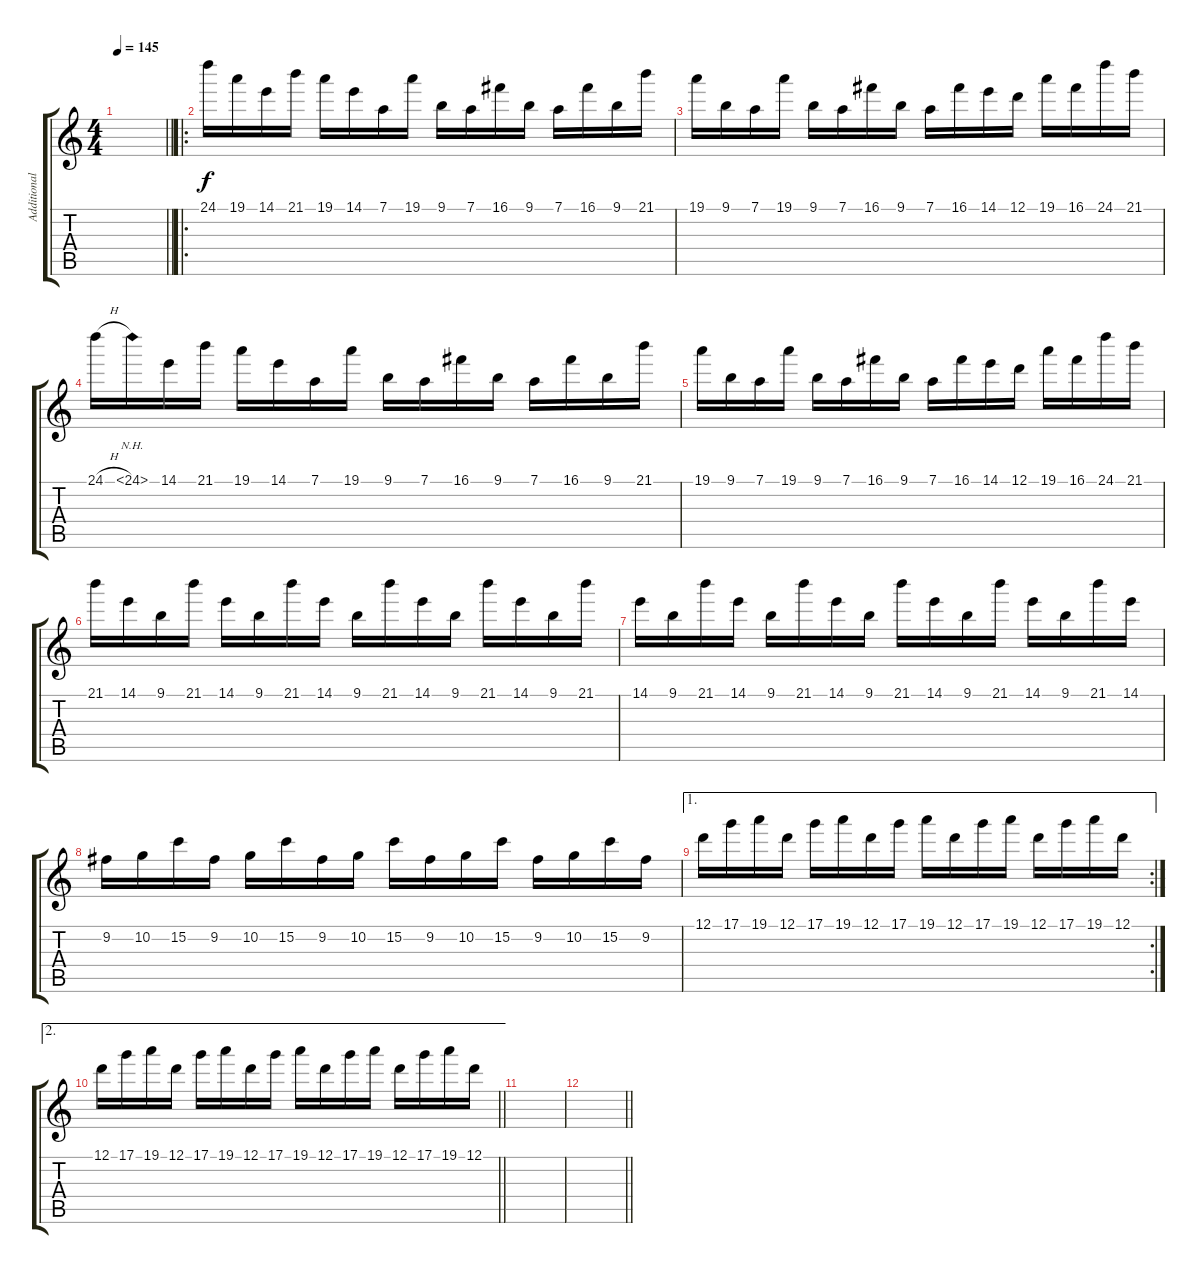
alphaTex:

\track ("Additional guitar" "Additional") {instrument distortionguitar}
\staff {score tabs}
\tuning (D4 A3 F3 C3 G2 C2) {hide}
\ts (4 4)
\tempo 145
\clef g2
\barLineRight lightlight
\ks c
|
\ro
\section ("" "")
24.1.16 19.1.16 14.1.16 21.1.16 19.1.16 14.1.16 7.1.16 19.1.16 9.1.16 7.1.16 16.1.16 9.1.16 7.1.16 16.1.16 9.1.16 21.1.16 |
19.1.16 9.1.16 7.1.16 19.1.16 9.1.16 7.1.16 16.1.16 9.1.16 7.1.16 16.1.16 14.1.16 12.1.16 19.1.16 16.1.16 24.1.16 21.1.16 |
24.1{h}.16 24.1{nh}.16 14.1.16 21.1.16 19.1.16 14.1.16 7.1.16 19.1.16 9.1.16 7.1.16 16.1.16 9.1.16 7.1.16 16.1.16 9.1.16 21.1.16 |
19.1.16 9.1.16 7.1.16 19.1.16 9.1.16 7.1.16 16.1.16 9.1.16 7.1.16 16.1.16 14.1.16 12.1.16 19.1.16 16.1.16 24.1.16 21.1.16 |
21.1.16 14.1.16 9.1.16 21.1.16 14.1.16 9.1.16 21.1.16 14.1.16 9.1.16 21.1.16 14.1.16 9.1.16 21.1.16 14.1.16 9.1.16 21.1.16 |
14.1.16 9.1.16 21.1.16 14.1.16 9.1.16 21.1.16 14.1.16 9.1.16 21.1.16 14.1.16 9.1.16 21.1.16 14.1.16 9.1.16 21.1.16 14.1.16 |
9.2.16 10.2.16 15.2.16 9.2.16 10.2.16 15.2.16 9.2.16 10.2.16 15.2.16 9.2.16 10.2.16 15.2.16 9.2.16 10.2.16 15.2.16 9.2.16 |
\ae 1
\rc 2
12.1.16 17.1.16 19.1.16 12.1.16 17.1.16 19.1.16 12.1.16 17.1.16 19.1.16 12.1.16 17.1.16 19.1.16 12.1.16 17.1.16 19.1.16 12.1.16 |
\ae 2
\barLineRight lightlight
12.1.16 17.1.16 19.1.16 12.1.16 17.1.16 19.1.16 12.1.16 17.1.16 19.1.16 12.1.16 17.1.16 19.1.16 12.1.16 17.1.16 19.1.16 12.1.16 |
|
\barLineRight lightlight
